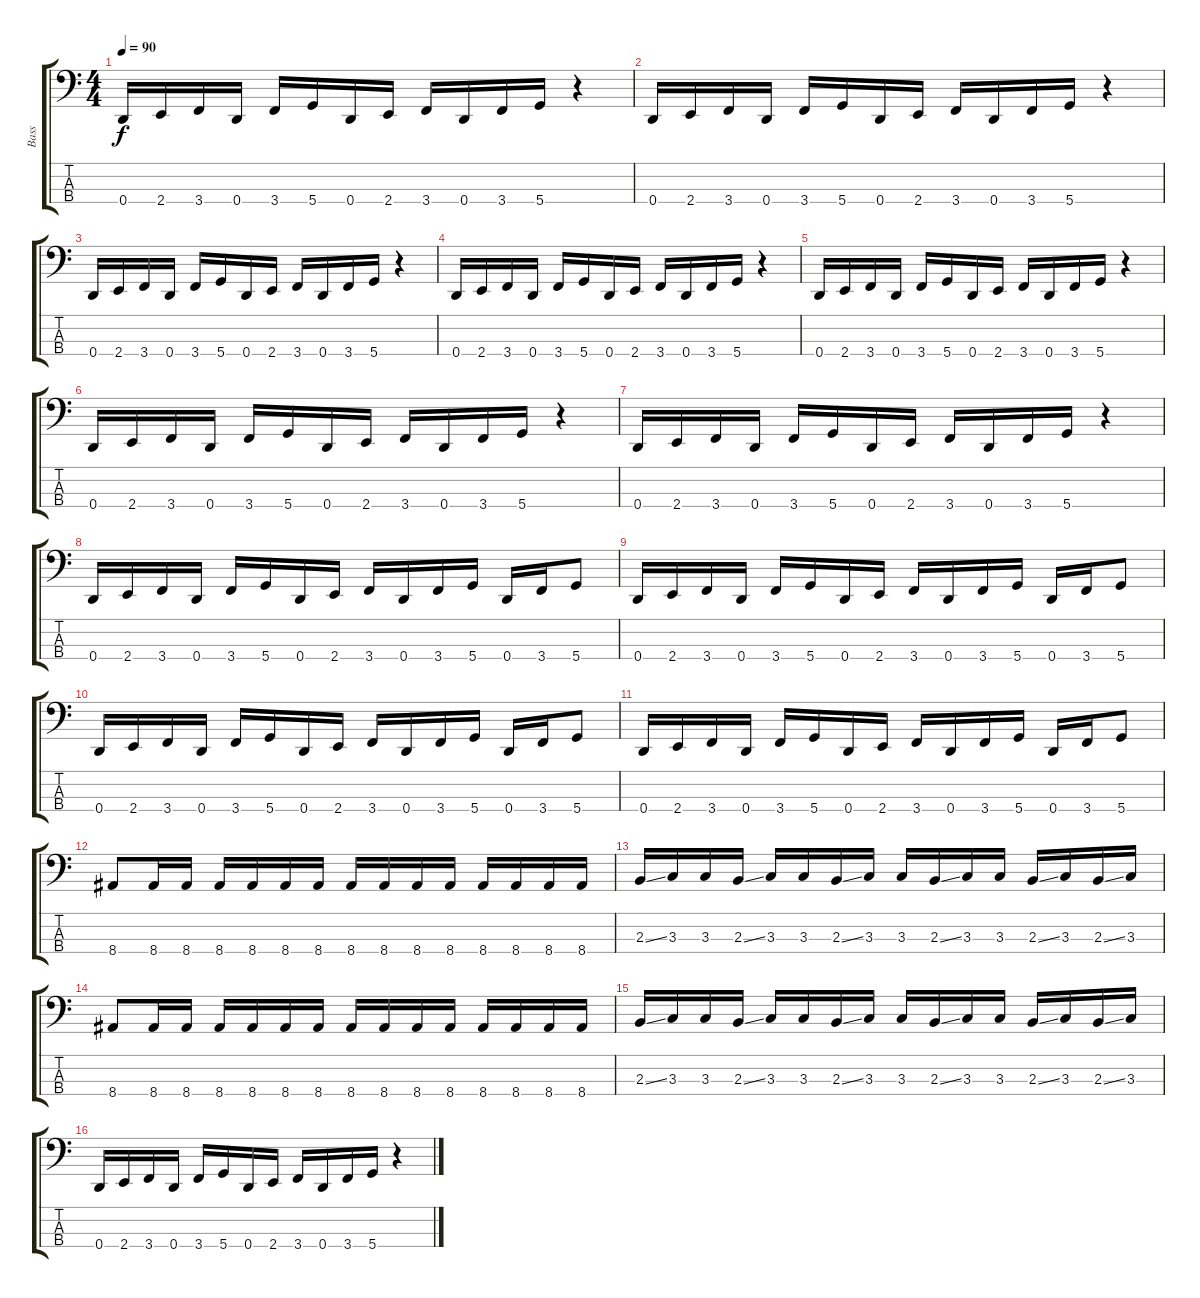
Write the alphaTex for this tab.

\track ("Bass" "Bass") {instrument electricbasspick}
\staff {score tabs}
\tuning (G2 D2 A1 D1) {hide}
\ts (4 4)
\tempo 90
\clef f4
\ks c
0.4.16{dy f} 2.4.16 3.4.16 0.4.16 3.4.16 5.4.16 0.4.16 2.4.16 3.4.16 0.4.16 3.4.16 5.4.16 r.4 |
0.4.16 2.4.16 3.4.16 0.4.16 3.4.16 5.4.16 0.4.16 2.4.16 3.4.16 0.4.16 3.4.16 5.4.16 r.4 |
0.4.16 2.4.16 3.4.16 0.4.16 3.4.16 5.4.16 0.4.16 2.4.16 3.4.16 0.4.16 3.4.16 5.4.16 r.4 |
0.4.16 2.4.16 3.4.16 0.4.16 3.4.16 5.4.16 0.4.16 2.4.16 3.4.16 0.4.16 3.4.16 5.4.16 r.4 |
0.4.16 2.4.16 3.4.16 0.4.16 3.4.16 5.4.16 0.4.16 2.4.16 3.4.16 0.4.16 3.4.16 5.4.16 r.4 |
0.4.16 2.4.16 3.4.16 0.4.16 3.4.16 5.4.16 0.4.16 2.4.16 3.4.16 0.4.16 3.4.16 5.4.16 r.4 |
0.4.16 2.4.16 3.4.16 0.4.16 3.4.16 5.4.16 0.4.16 2.4.16 3.4.16 0.4.16 3.4.16 5.4.16 r.4 |
0.4.16 2.4.16 3.4.16 0.4.16 3.4.16 5.4.16 0.4.16 2.4.16 3.4.16 0.4.16 3.4.16 5.4.16 0.4.16 3.4.16 5.4.8 |
0.4.16 2.4.16 3.4.16 0.4.16 3.4.16 5.4.16 0.4.16 2.4.16 3.4.16 0.4.16 3.4.16 5.4.16 0.4.16 3.4.16 5.4.8 |
0.4.16 2.4.16 3.4.16 0.4.16 3.4.16 5.4.16 0.4.16 2.4.16 3.4.16 0.4.16 3.4.16 5.4.16 0.4.16 3.4.16 5.4.8 |
0.4.16 2.4.16 3.4.16 0.4.16 3.4.16 5.4.16 0.4.16 2.4.16 3.4.16 0.4.16 3.4.16 5.4.16 0.4.16 3.4.16 5.4.8 |
8.4.8 8.4.16 8.4.16 8.4.16 8.4.16 8.4.16 8.4.16 8.4.16 8.4.16 8.4.16 8.4.16 8.4.16 8.4.16 8.4.16 8.4.16 |
2.3{ss}.16 3.3.16 3.3.16 2.3{ss}.16 3.3.16 3.3.16 2.3{ss}.16 3.3.16 3.3.16 2.3{ss}.16 3.3.16 3.3.16 2.3{ss}.16 3.3.16 2.3{ss}.16 3.3.16 |
8.4.8 8.4.16 8.4.16 8.4.16 8.4.16 8.4.16 8.4.16 8.4.16 8.4.16 8.4.16 8.4.16 8.4.16 8.4.16 8.4.16 8.4.16 |
2.3{ss}.16 3.3.16 3.3.16 2.3{ss}.16 3.3.16 3.3.16 2.3{ss}.16 3.3.16 3.3.16 2.3{ss}.16 3.3.16 3.3.16 2.3{ss}.16 3.3.16 2.3{ss}.16 3.3.16 |
0.4.16 2.4.16 3.4.16 0.4.16 3.4.16 5.4.16 0.4.16 2.4.16 3.4.16 0.4.16 3.4.16 5.4.16 r.4
